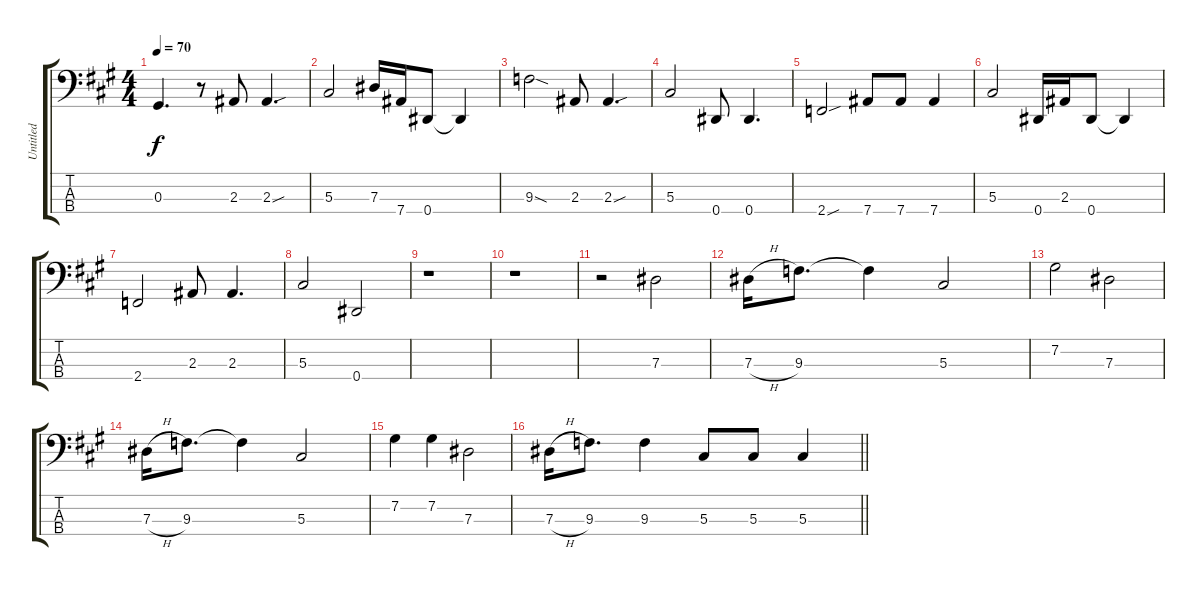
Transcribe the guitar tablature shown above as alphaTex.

\track ("Untitled" "Untitled") {instrument electricbasspick}
\staff {score tabs}
\tuning (Gb2 Db2 Ab1 Eb1) {hide}
\ts (4 4)
\tempo 70
\clef f4
\ks a
0.3.4{d dy f} r.8 2.3.8 2.3{sou}.4{d} |
5.3.2 7.3.16 7.4.16 0.4.8 0.4{t}.4 |
9.3{sod}.2 2.3.8 2.3{sou}.4{d} |
5.3.2 0.4.8 0.4.4{d} |
2.4{sou}.2 7.4.8 7.4.8 7.4.4 |
5.3.2 0.4.16 2.3.16 0.4.8 0.4{t}.4 |
2.4.2 2.3.8 2.3.4{d} |
5.3.2 0.4.2 |
r.1 |
r.1 |
r.2 7.3.2 |
7.3{h}.16 9.3.8{d} 9.3{t}.4 5.3.2 |
7.2.2 7.3.2 |
7.3{h}.16 9.3.8{d} 9.3{t}.4 5.3.2 |
7.2.4 7.2.4 7.3.2 |
\barLineRight lightlight
7.3{h}.16 9.3.8{d} 9.3.4 5.3.8 5.3.8 5.3.4
